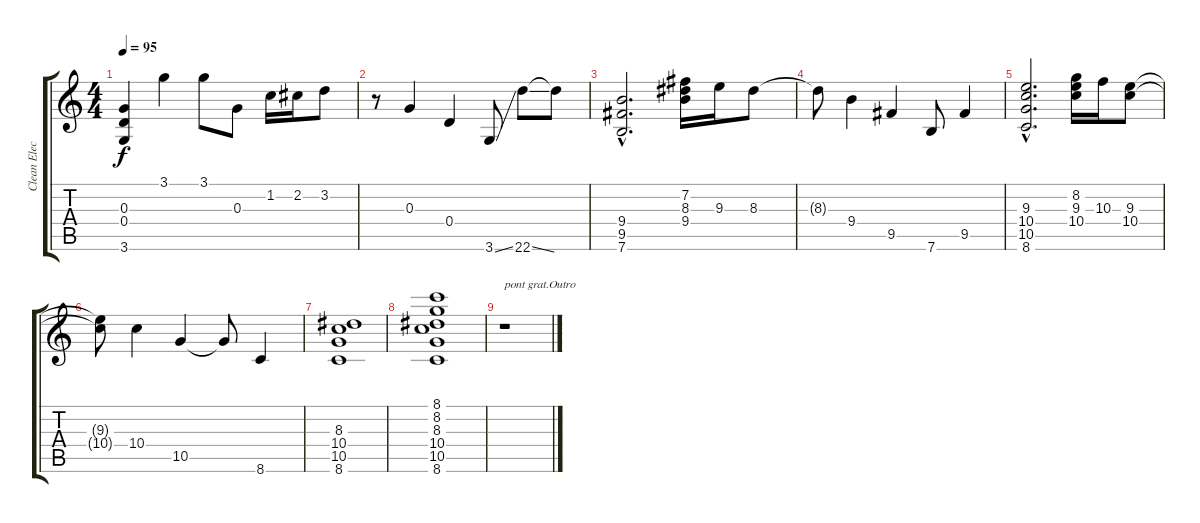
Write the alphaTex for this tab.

\track ("Clean Electric" "Clean Elec") {instrument electricguitarclean}
\staff {score tabs}
\tuning (E4 B3 G3 D3 A2 E2) {hide}
\ts (4 4)
\tempo 95
\clef g2
\ks c
(0.3 0.4 3.6).4{dy f} 3.1.4 3.1.8 0.3.8 1.2.16 2.2.16 3.2.8 |
r.8 0.3.4 0.4.4 3.6{ss}.8 22.6{ss}.8 22.6{t}.8 |
(9.4{hac} 9.5{hac} 7.6{hac}).2{d} (7.2 8.3 9.4).16 9.3.16 8.3.8 |
8.3{t}.8 9.4.4 9.5.4 7.6.8 9.5.4 |
(9.3{hac} 10.4{hac} 10.5{hac} 8.6{hac}).2{d} (8.2 9.3 10.4).16 10.3.16 (9.3 10.4).8 |
(9.3{t} 10.4{t}).8 10.4.4 10.5.4 10.5{t}.8 8.6.4 |
(8.3 10.4 10.5 8.6).1 |
(8.1 8.2 8.3 10.4 10.5 8.6).1 |
r.1{txt "pont grat.Outro"}
